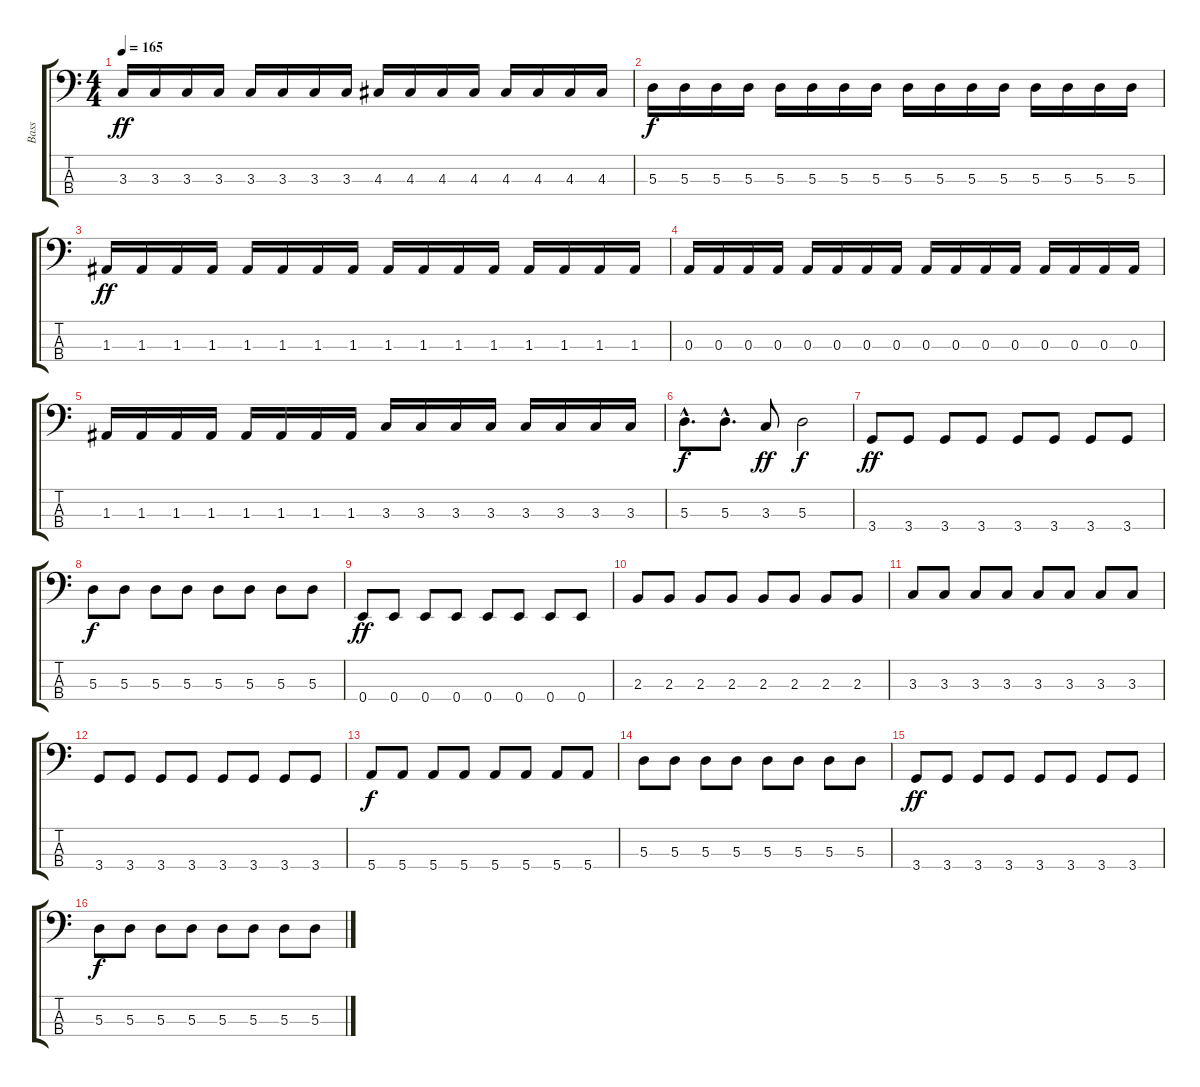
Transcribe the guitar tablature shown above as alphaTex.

\track ("Bass " "Bass ") {instrument electricbassfinger}
\staff {score tabs}
\tuning (G2 D2 A1 E1) {hide}
\ts (4 4)
\tempo 165
\clef f4
\ks c
3.3.16{dy ff} 3.3.16 3.3.16 3.3.16 3.3.16 3.3.16 3.3.16 3.3.16 4.3.16 4.3.16 4.3.16 4.3.16 4.3.16 4.3.16 4.3.16 4.3.16 |
5.3.16{dy f} 5.3.16 5.3.16 5.3.16 5.3.16 5.3.16 5.3.16 5.3.16 5.3.16 5.3.16 5.3.16 5.3.16 5.3.16 5.3.16 5.3.16 5.3.16 |
1.3.16{dy ff} 1.3.16 1.3.16 1.3.16 1.3.16 1.3.16 1.3.16 1.3.16 1.3.16 1.3.16 1.3.16 1.3.16 1.3.16 1.3.16 1.3.16 1.3.16 |
0.3.16 0.3.16 0.3.16 0.3.16 0.3.16 0.3.16 0.3.16 0.3.16 0.3.16 0.3.16 0.3.16 0.3.16 0.3.16 0.3.16 0.3.16 0.3.16 |
1.3.16 1.3.16 1.3.16 1.3.16 1.3.16 1.3.16 1.3.16 1.3.16 3.3.16 3.3.16 3.3.16 3.3.16 3.3.16 3.3.16 3.3.16 3.3.16 |
5.3{hac}.8{d dy f} 5.3{hac}.8{d} 3.3.8{dy ff} 5.3.2{dy f} |
3.4.8{dy ff} 3.4.8 3.4.8 3.4.8 3.4.8 3.4.8 3.4.8 3.4.8 |
5.3.8{dy f} 5.3.8 5.3.8 5.3.8 5.3.8 5.3.8 5.3.8 5.3.8 |
0.4.8{dy ff} 0.4.8 0.4.8 0.4.8 0.4.8 0.4.8 0.4.8 0.4.8 |
2.3.8 2.3.8 2.3.8 2.3.8 2.3.8 2.3.8 2.3.8 2.3.8 |
3.3.8 3.3.8 3.3.8 3.3.8 3.3.8 3.3.8 3.3.8 3.3.8 |
3.4.8 3.4.8 3.4.8 3.4.8 3.4.8 3.4.8 3.4.8 3.4.8 |
5.4.8{dy f} 5.4.8 5.4.8 5.4.8 5.4.8 5.4.8 5.4.8 5.4.8 |
5.3.8 5.3.8 5.3.8 5.3.8 5.3.8 5.3.8 5.3.8 5.3.8 |
3.4.8{dy ff} 3.4.8 3.4.8 3.4.8 3.4.8 3.4.8 3.4.8 3.4.8 |
5.3.8{dy f} 5.3.8 5.3.8 5.3.8 5.3.8 5.3.8 5.3.8 5.3.8
